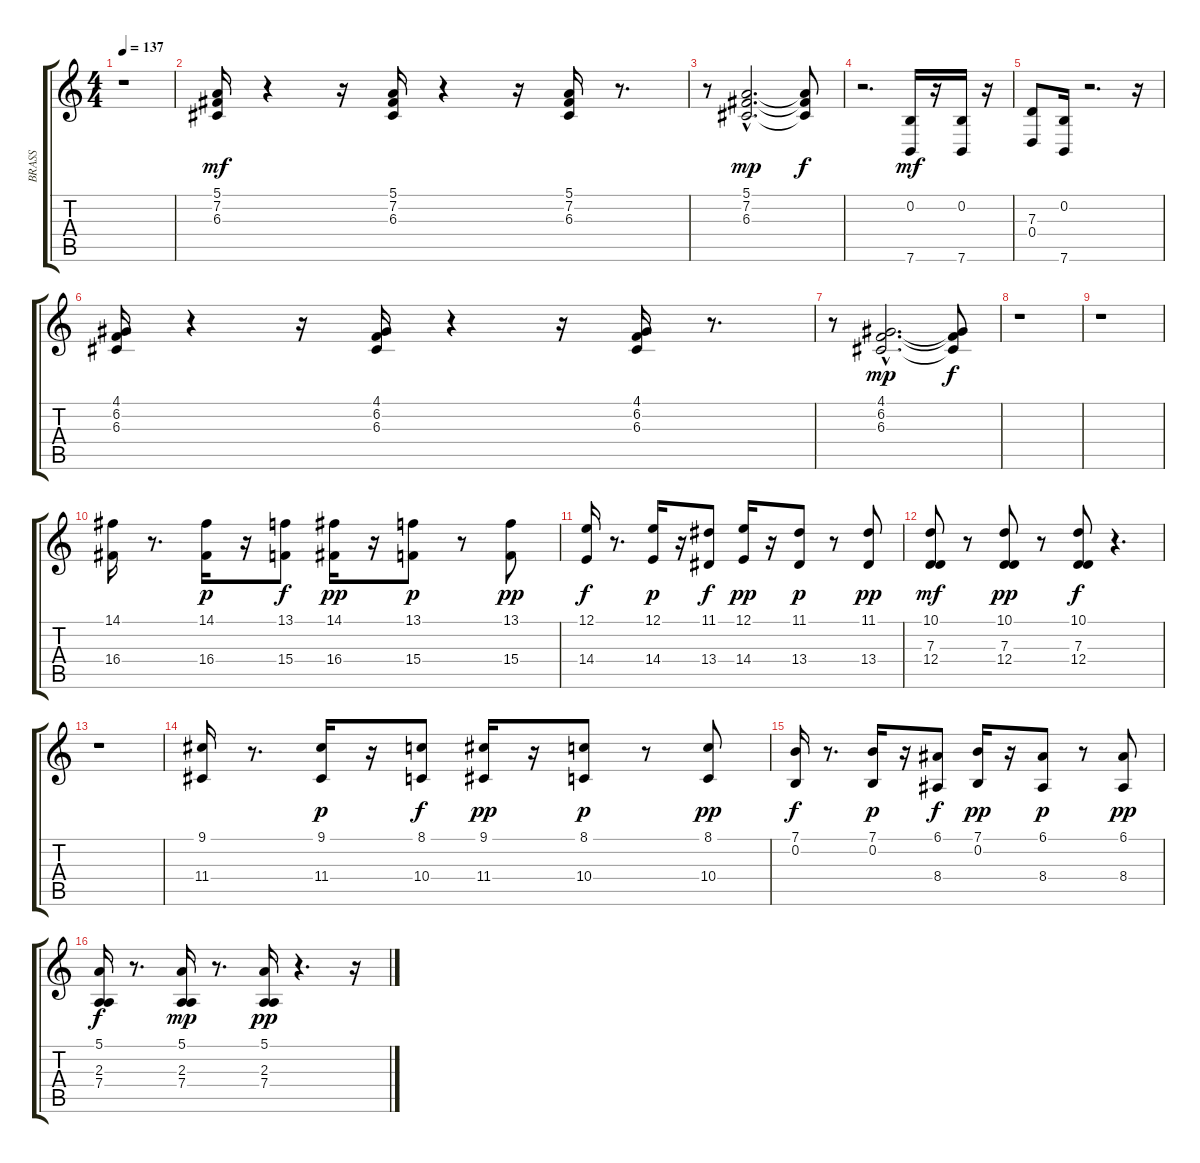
\track ("BRASS" "BRASS") {instrument brasssection}
\staff {score tabs}
\tuning (E4 B3 G3 D3 A2 E2) {hide}
\ts (4 4)
\tempo 137
\clef g2
\ks c
r.1{dy mf} |
(5.1 7.2 6.3).16 r.4 r.16 (5.1 7.2 6.3).16 r.4 r.16 (5.1 7.2 6.3).16 r.8{d} |
r.8 (5.1{hac} 7.2{hac} 6.3{hac}).2{d dy mp} (5.1{t} 7.2{t} 6.3{t}).8{dy f} |
r.2{d} (0.2 7.6).16{dy mf} r.16 (0.2 7.6).16 r.16 |
(7.3 0.4).8 (0.2 7.6).16 r.2{d} r.16 |
(4.1 6.2 6.3).16 r.4 r.16 (4.1 6.2 6.3).16 r.4 r.16 (4.1 6.2 6.3).16 r.8{d} |
r.8 (4.1{hac} 6.2{hac} 6.3{hac}).2{d dy mp} (4.1{t} 6.2{t} 6.3{t}).8{dy f} |
r.1 |
r.1 |
(14.1 16.4).16 r.8{d} (14.1 16.4).16{dy p} r.16 (13.1 15.4).8{dy f} (14.1 16.4).16{dy pp} r.16 (13.1 15.4).8{dy p} r.8 (13.1 15.4).8{dy pp} |
(12.1 14.4).16{dy f} r.8{d} (12.1 14.4).16{dy p} r.16 (11.1 13.4).8{dy f} (12.1 14.4).16{dy pp} r.16 (11.1 13.4).8{dy p} r.8 (11.1 13.4).8{dy pp} |
(10.1 7.3 12.4).8{dy mf} r.8 (10.1 7.3 12.4).8{dy pp} r.8 (10.1 7.3 12.4).8{dy f} r.4{d} |
r.1 |
(9.1 11.4).16 r.8{d} (9.1 11.4).16{dy p} r.16 (8.1 10.4).8{dy f} (9.1 11.4).16{dy pp} r.16 (8.1 10.4).8{dy p} r.8 (8.1 10.4).8{dy pp} |
(7.1 0.2).16{dy f} r.8{d} (7.1 0.2).16{dy p} r.16 (6.1 8.4).8{dy f} (7.1 0.2).16{dy pp} r.16 (6.1 8.4).8{dy p} r.8 (6.1 8.4).8{dy pp} |
(5.1 2.3 7.4).16{dy f} r.8{d} (5.1 2.3 7.4).16{dy mp} r.8{d} (5.1 2.3 7.4).16{dy pp} r.4{d} r.16
